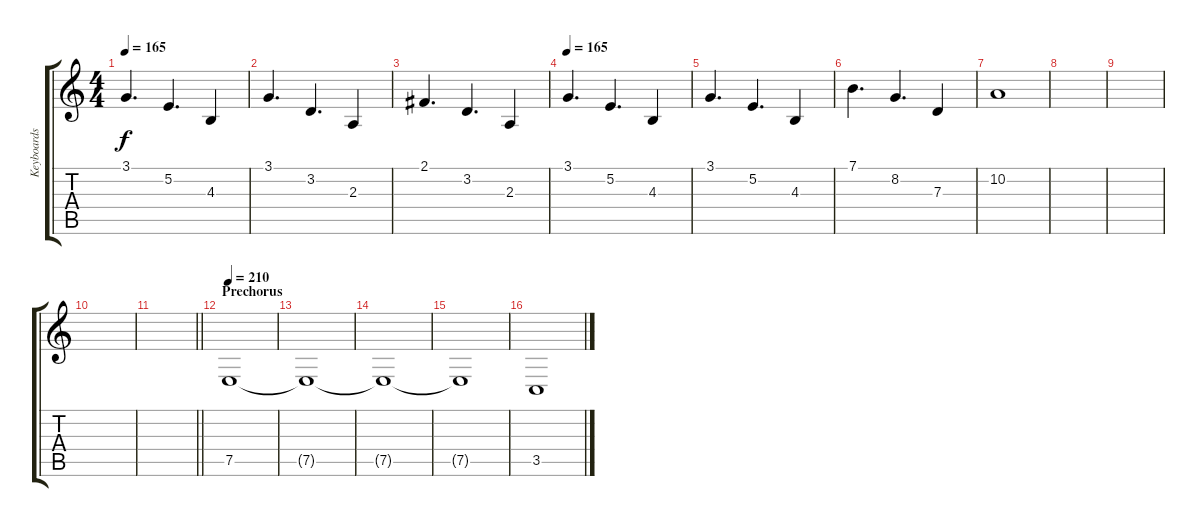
\track ("Keyboards" "Keyboards") {instrument stringensemble1}
\staff {score tabs}
\tuning (E4 B3 G3 D3 A2 E2) {hide}
\ts (4 4)
\tempo 165
\clef g2
\ks c
3.1.4{d dy f} 5.2.4{d} 4.3.4 |
3.1.4{d} 3.2.4{d} 2.3.4 |
2.1.4{d} 3.2.4{d} 2.3.4 |
\tempo 165
3.1.4{d} 5.2.4{d} 4.3.4 |
3.1.4{d} 5.2.4{d} 4.3.4 |
7.1.4{d} 8.2.4{d} 7.3.4 |
10.2.1 |
|
|
|
\barLineRight lightlight
|
\section ("" "Prechorus")
\tempo 210
7.5.1 |
7.5{t}.1 |
7.5{t}.1 |
7.5{t}.1 |
3.5.1
